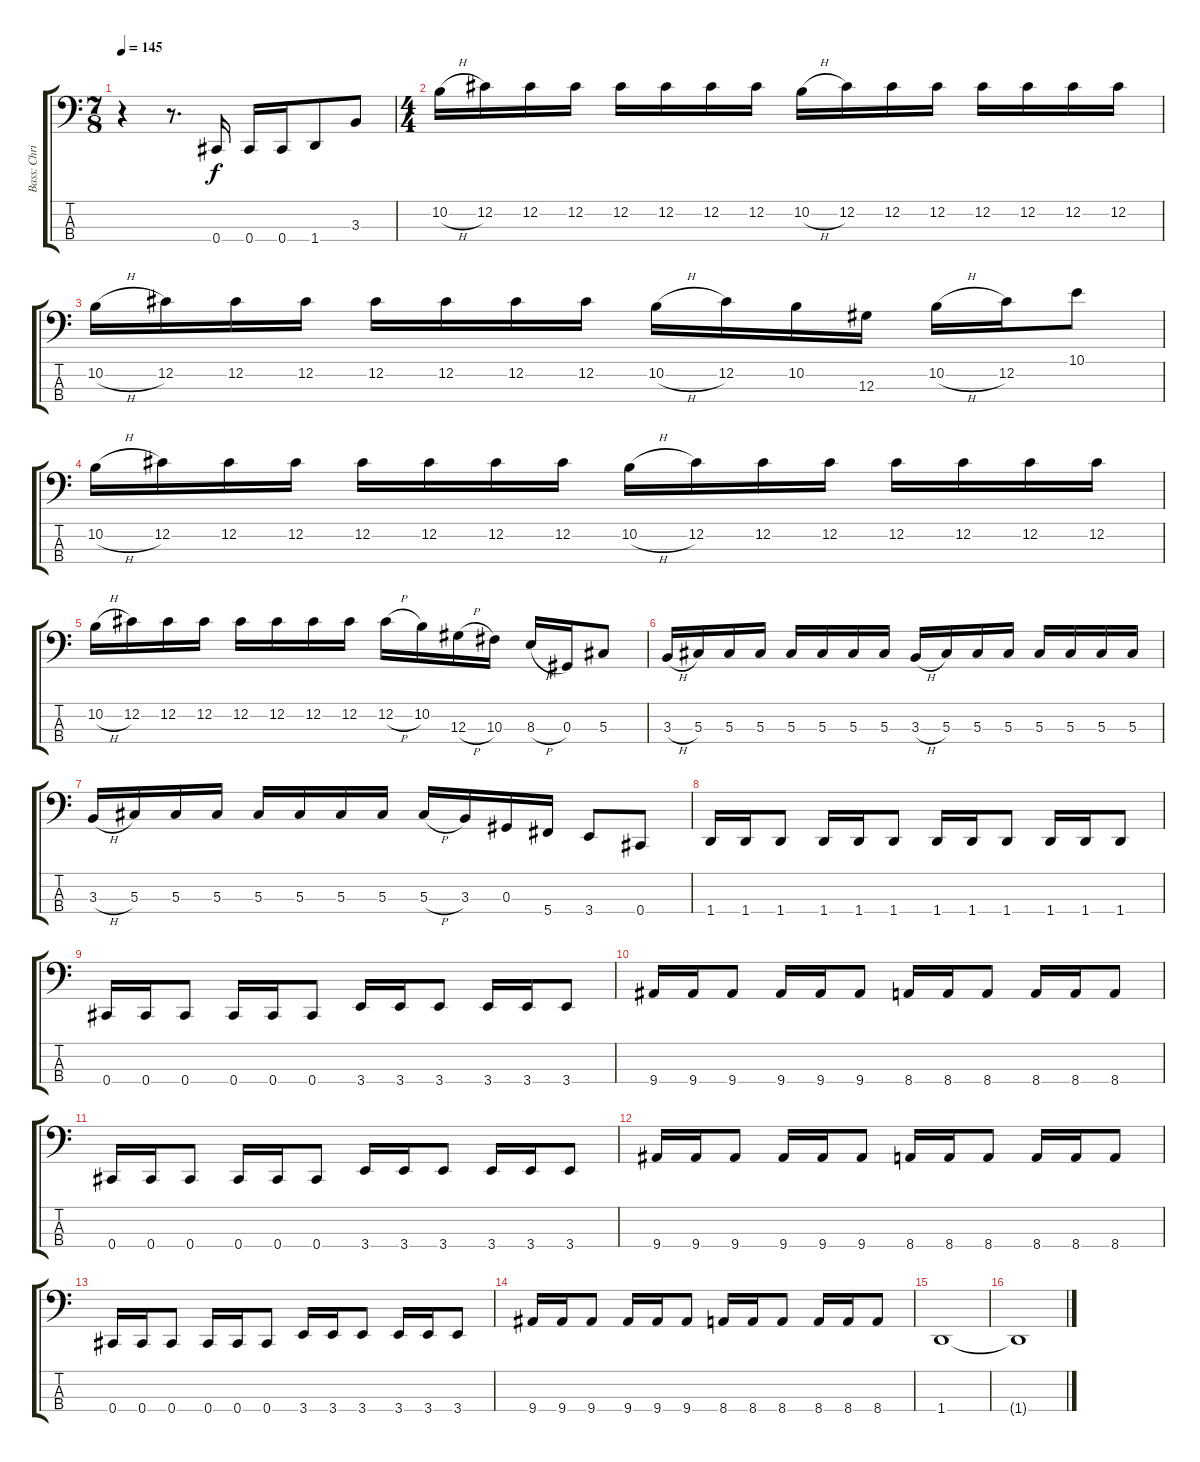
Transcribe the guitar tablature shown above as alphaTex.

\track ("Bass: Christer Örtefors" "Bass: Chri") {instrument electricbassfinger}
\staff {score tabs}
\tuning (Gb2 Db2 Ab1 Db1) {hide}
\ts (7 8)
\tempo 145
\clef f4
\ks c
r.4{dy f} r.8{d} 0.4.16 0.4.16 0.4.16 1.4.8 3.3.8 |
\ts (4 4)
10.2{h}.16 12.2.16 12.2.16 12.2.16 12.2.16 12.2.16 12.2.16 12.2.16 10.2{h}.16 12.2.16 12.2.16 12.2.16 12.2.16 12.2.16 12.2.16 12.2.16 |
10.2{h}.16 12.2.16 12.2.16 12.2.16 12.2.16 12.2.16 12.2.16 12.2.16 10.2{h}.16 12.2.16 10.2.16 12.3.16 10.2{h}.16 12.2.16 10.1.8 |
10.2{h}.16 12.2.16 12.2.16 12.2.16 12.2.16 12.2.16 12.2.16 12.2.16 10.2{h}.16 12.2.16 12.2.16 12.2.16 12.2.16 12.2.16 12.2.16 12.2.16 |
10.2{h}.16 12.2.16 12.2.16 12.2.16 12.2.16 12.2.16 12.2.16 12.2.16 12.2{h}.16 10.2.16 12.3{h}.16 10.3.16 8.3{h}.16 0.3.16 5.3.8 |
3.3{h}.16 5.3.16 5.3.16 5.3.16 5.3.16 5.3.16 5.3.16 5.3.16 3.3{h}.16 5.3.16 5.3.16 5.3.16 5.3.16 5.3.16 5.3.16 5.3.16 |
3.3{h}.16 5.3.16 5.3.16 5.3.16 5.3.16 5.3.16 5.3.16 5.3.16 5.3{h}.16 3.3.16 0.3.16 5.4.16 3.4.8 0.4.8 |
1.4.16 1.4.16 1.4.8 1.4.16 1.4.16 1.4.8 1.4.16 1.4.16 1.4.8 1.4.16 1.4.16 1.4.8 |
0.4.16 0.4.16 0.4.8 0.4.16 0.4.16 0.4.8 3.4.16 3.4.16 3.4.8 3.4.16 3.4.16 3.4.8 |
9.4.16 9.4.16 9.4.8 9.4.16 9.4.16 9.4.8 8.4.16 8.4.16 8.4.8 8.4.16 8.4.16 8.4.8 |
0.4.16 0.4.16 0.4.8 0.4.16 0.4.16 0.4.8 3.4.16 3.4.16 3.4.8 3.4.16 3.4.16 3.4.8 |
9.4.16 9.4.16 9.4.8 9.4.16 9.4.16 9.4.8 8.4.16 8.4.16 8.4.8 8.4.16 8.4.16 8.4.8 |
0.4.16 0.4.16 0.4.8 0.4.16 0.4.16 0.4.8 3.4.16 3.4.16 3.4.8 3.4.16 3.4.16 3.4.8 |
9.4.16 9.4.16 9.4.8 9.4.16 9.4.16 9.4.8 8.4.16 8.4.16 8.4.8 8.4.16 8.4.16 8.4.8 |
1.4.1 |
1.4{t}.1
